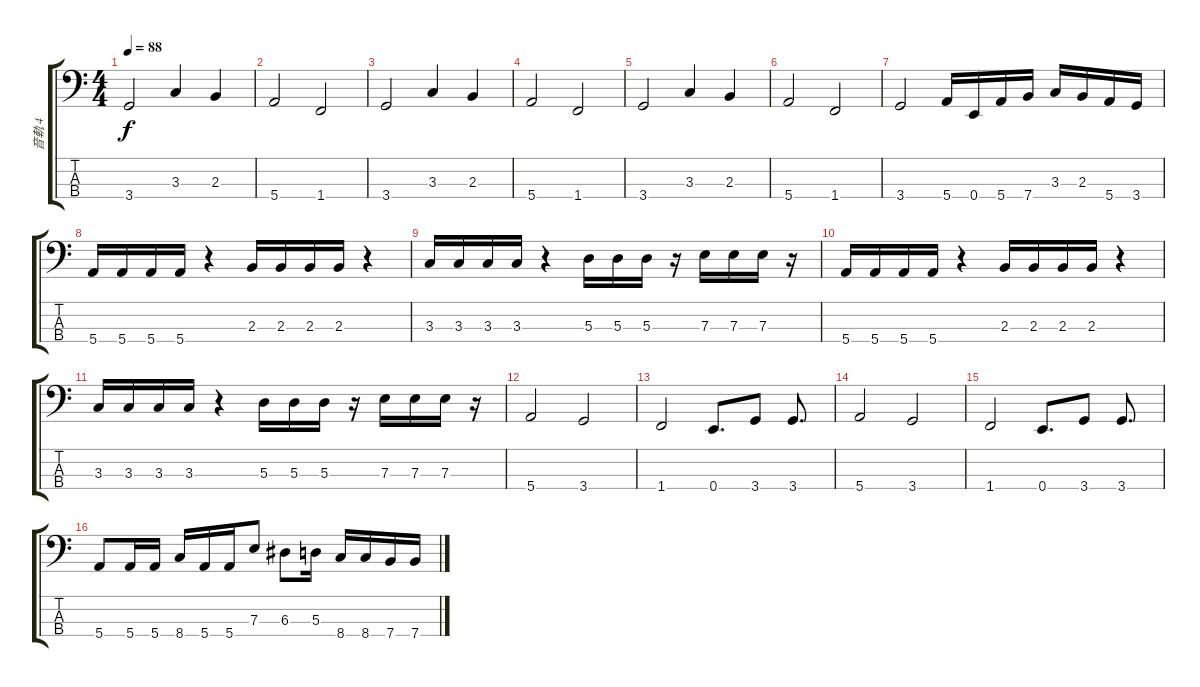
\track ("音軌 4" "音軌 4") {instrument electricbassfinger}
\staff {score tabs}
\tuning (G2 D2 A1 E1) {hide}
\ts (4 4)
\tempo 88
\clef f4
\ks c
3.4.2{dy f} 3.3.4 2.3.4 |
5.4.2 1.4.2 |
3.4.2 3.3.4 2.3.4 |
5.4.2 1.4.2 |
3.4.2 3.3.4 2.3.4 |
5.4.2 1.4.2 |
3.4.2 5.4.16 0.4.16 5.4.16 7.4.16 3.3.16 2.3.16 5.4.16 3.4.16 |
5.4.16 5.4.16 5.4.16 5.4.16 r.4 2.3.16 2.3.16 2.3.16 2.3.16 r.4 |
3.3.16 3.3.16 3.3.16 3.3.16 r.4 5.3.16 5.3.16 5.3.16 r.16 7.3.16 7.3.16 7.3.16 r.16 |
5.4.16 5.4.16 5.4.16 5.4.16 r.4 2.3.16 2.3.16 2.3.16 2.3.16 r.4 |
3.3.16 3.3.16 3.3.16 3.3.16 r.4 5.3.16 5.3.16 5.3.16 r.16 7.3.16 7.3.16 7.3.16 r.16 |
5.4.2 3.4.2 |
1.4.2 0.4.8{d} 3.4.8 3.4.8{d} |
5.4.2 3.4.2 |
1.4.2 0.4.8{d} 3.4.8 3.4.8{d} |
5.4.8 5.4.16 5.4.16 8.4.16 5.4.16 5.4.16 7.3.8 6.3.8 5.3.16 8.4.16 8.4.16 7.4.16 7.4.16
